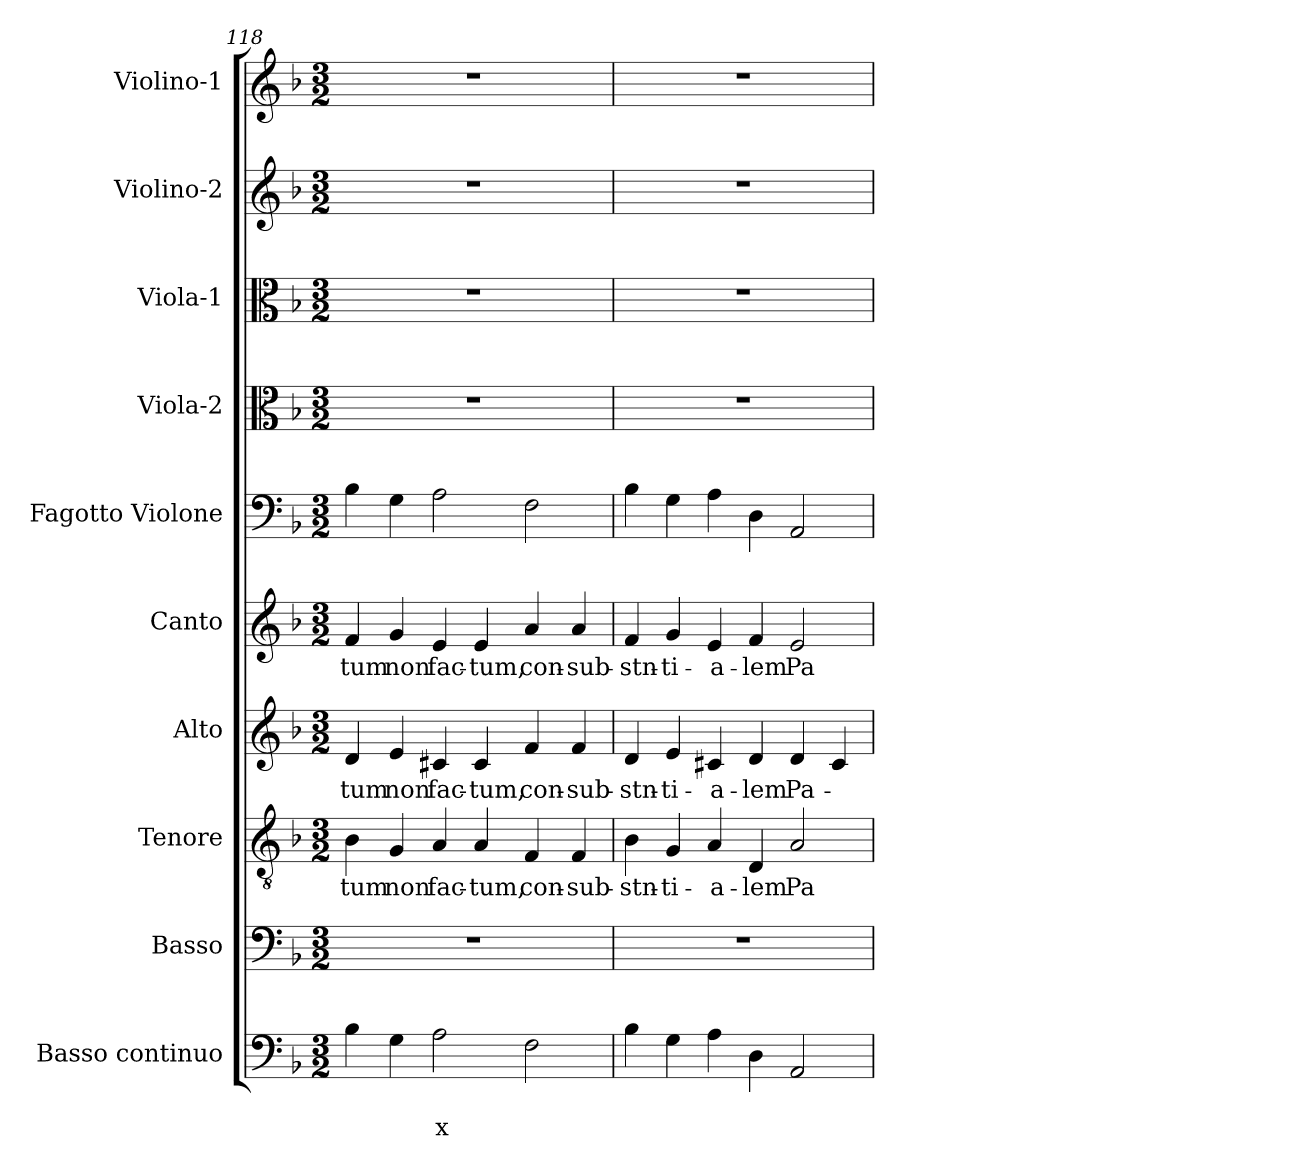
**kern	**text	**text	**kern	**kern	**text	**kern	**text	**kern	**text	**kern	**kern	**kern	**kern	**kern
*part10	*part10	*part10	*part9	*part8	*part8	*part7	*part7	*part6	*part6	*part5	*part4	*part3	*part2	*part1
*staff10	*staff10	*staff10	*staff9	*staff8	*staff8	*staff7	*staff7	*staff6	*staff6	*staff5	*staff4	*staff3	*staff2	*staff1
*I"Basso continuo	*	*	*I"Basso	*I"Tenore	*	*I"Alto	*	*I"Canto	*	*I"Fagotto Violone	*I"Viola-2	*I"Viola-1	*I"Violino-2	*I"Violino-1
*clefF4	*	*	*clefF4	*clefGv2	*	*clefG2	*	*clefG2	*	*clefF4	*clefC3	*clefC3	*clefG2	*clefG2
*k[b-]	*	*	*k[b-]	*k[b-]	*	*k[b-]	*	*k[b-]	*	*k[b-]	*k[b-]	*k[b-]	*k[b-]	*k[b-]
*F:	*	*	*F:	*F:	*	*F:	*	*F:	*	*F:	*F:	*F:	*F:	*F:
*M3/2	*	*	*M3/2	*M3/2	*	*M3/2	*	*M3/2	*	*M3/2	*M3/2	*M3/2	*M3/2	*M3/2
=118	=118	=118	=118	=118	=118	=118	=118	=118	=118	=118	=118	=118	=118	=118
!	!	!	!	!	!LO:LY:b	!	!	!	!	!	!	!	!	!
!	!	!	!	!	!	!	!LO:LY:b	!	!	!	!	!	!	!
!	!	!	!	!	!	!	!	!	!LO:LY:b	!	!	!	!	!
4B-\	.	.	1.r	4B-\	-tum	4d/	-tum	4f/	-tum	4B-\	1.r	1.r	1.r	1.r
!	!	!	!	!	!LO:LY:b	!	!	!	!	!	!	!	!	!
!	!	!	!	!	!	!	!LO:LY:b	!	!	!	!	!	!	!
!	!	!	!	!	!	!	!	!	!LO:LY:b	!	!	!	!	!
4G\	.	.	.	4G/	non	4e/	non	4g/	non	4G\	.	.	.	.
!	!	!LO:LY:b	!	!	!	!	!	!	!	!	!	!	!	!
!	!	!	!	!	!LO:LY:b	!	!	!	!	!	!	!	!	!
!	!	!	!	!	!	!	!LO:LY:b	!	!	!	!	!	!	!
!	!	!	!	!	!	!	!	!	!LO:LY:b	!	!	!	!	!
2A\	.	x	.	4A/	fac-	4c#X/	fac-	4e/	fac-	2A\	.	.	.	.
!	!	!	!	!	!LO:LY:b	!	!	!	!	!	!	!	!	!
!	!	!	!	!	!	!	!LO:LY:b	!	!	!	!	!	!	!
!	!	!	!	!	!	!	!	!	!LO:LY:b	!	!	!	!	!
.	.	.	.	4A/	-tum,	4c#/	-tum,	4e/	-tum,	.	.	.	.	.
!	!	!	!	!	!LO:LY:b	!	!	!	!	!	!	!	!	!
!	!	!	!	!	!	!	!LO:LY:b	!	!	!	!	!	!	!
!	!	!	!	!	!	!	!	!	!LO:LY:b	!	!	!	!	!
2F\	.	.	.	4F/	con-	4f/	con-	4a/	con-	2F\	.	.	.	.
!	!	!	!	!	!LO:LY:b	!	!	!	!	!	!	!	!	!
!	!	!	!	!	!	!	!LO:LY:b	!	!	!	!	!	!	!
!	!	!	!	!	!	!	!	!	!LO:LY:b	!	!	!	!	!
.	.	.	.	4F/	-sub-	4f/	-sub-	4a/	-sub-	.	.	.	.	.
!!LO:PB:g=z
=119	=119	=119	=119	=119	=119	=119	=119	=119	=119	=119	=119	=119	=119	=119
!	!	!	!	!	!LO:LY:b	!	!	!	!	!	!	!	!	!
!	!	!	!	!	!	!	!LO:LY:b	!	!	!	!	!	!	!
!	!	!	!	!	!	!	!	!	!LO:LY:b	!	!	!	!	!
4B-\	.	.	1.r	4B-\	-stn-	4d/	-stn-	4f/	-stn-	4B-\	1.r	1.r	1.r	1.r
!	!	!	!	!	!LO:LY:b	!	!	!	!	!	!	!	!	!
!	!	!	!	!	!	!	!LO:LY:b	!	!	!	!	!	!	!
!	!	!	!	!	!	!	!	!	!LO:LY:b	!	!	!	!	!
4G\	.	.	.	4G/	-ti-	4e/	-ti-	4g/	-ti-	4G\	.	.	.	.
!	!	!	!	!	!LO:LY:b	!	!	!	!	!	!	!	!	!
!	!	!	!	!	!	!	!LO:LY:b	!	!	!	!	!	!	!
!	!	!	!	!	!	!	!	!	!LO:LY:b	!	!	!	!	!
4A\	.	.	.	4A/	-a-	4c#X/	-a-	4e/	-a-	4A\	.	.	.	.
!	!	!	!	!	!LO:LY:b	!	!	!	!	!	!	!	!	!
!	!	!	!	!	!	!	!LO:LY:b	!	!	!	!	!	!	!
!	!	!	!	!	!	!	!	!	!LO:LY:b	!	!	!	!	!
4D\	.	.	.	4D/	-lem	4d/	-lem	4f/	-lem	4D\	.	.	.	.
!	!	!	!	!	!LO:LY:b	!	!	!	!	!	!	!	!	!
!	!	!	!	!	!	!	!LO:LY:b	!	!	!	!	!	!	!
!	!	!	!	!	!	!	!	!	!LO:LY:b	!	!	!	!	!
2AA/	.	.	.	2A/	Pa-	4d/	Pa-	2e/	Pa-	2AA/	.	.	.	.
.	.	.	.	.	.	4c#/	.	.	.	.	.	.	.	.
=	=	=	=	=	=	=	=	=	=	=	=	=	=	=
*-	*-	*-	*-	*-	*-	*-	*-	*-	*-	*-	*-	*-	*-	*-
